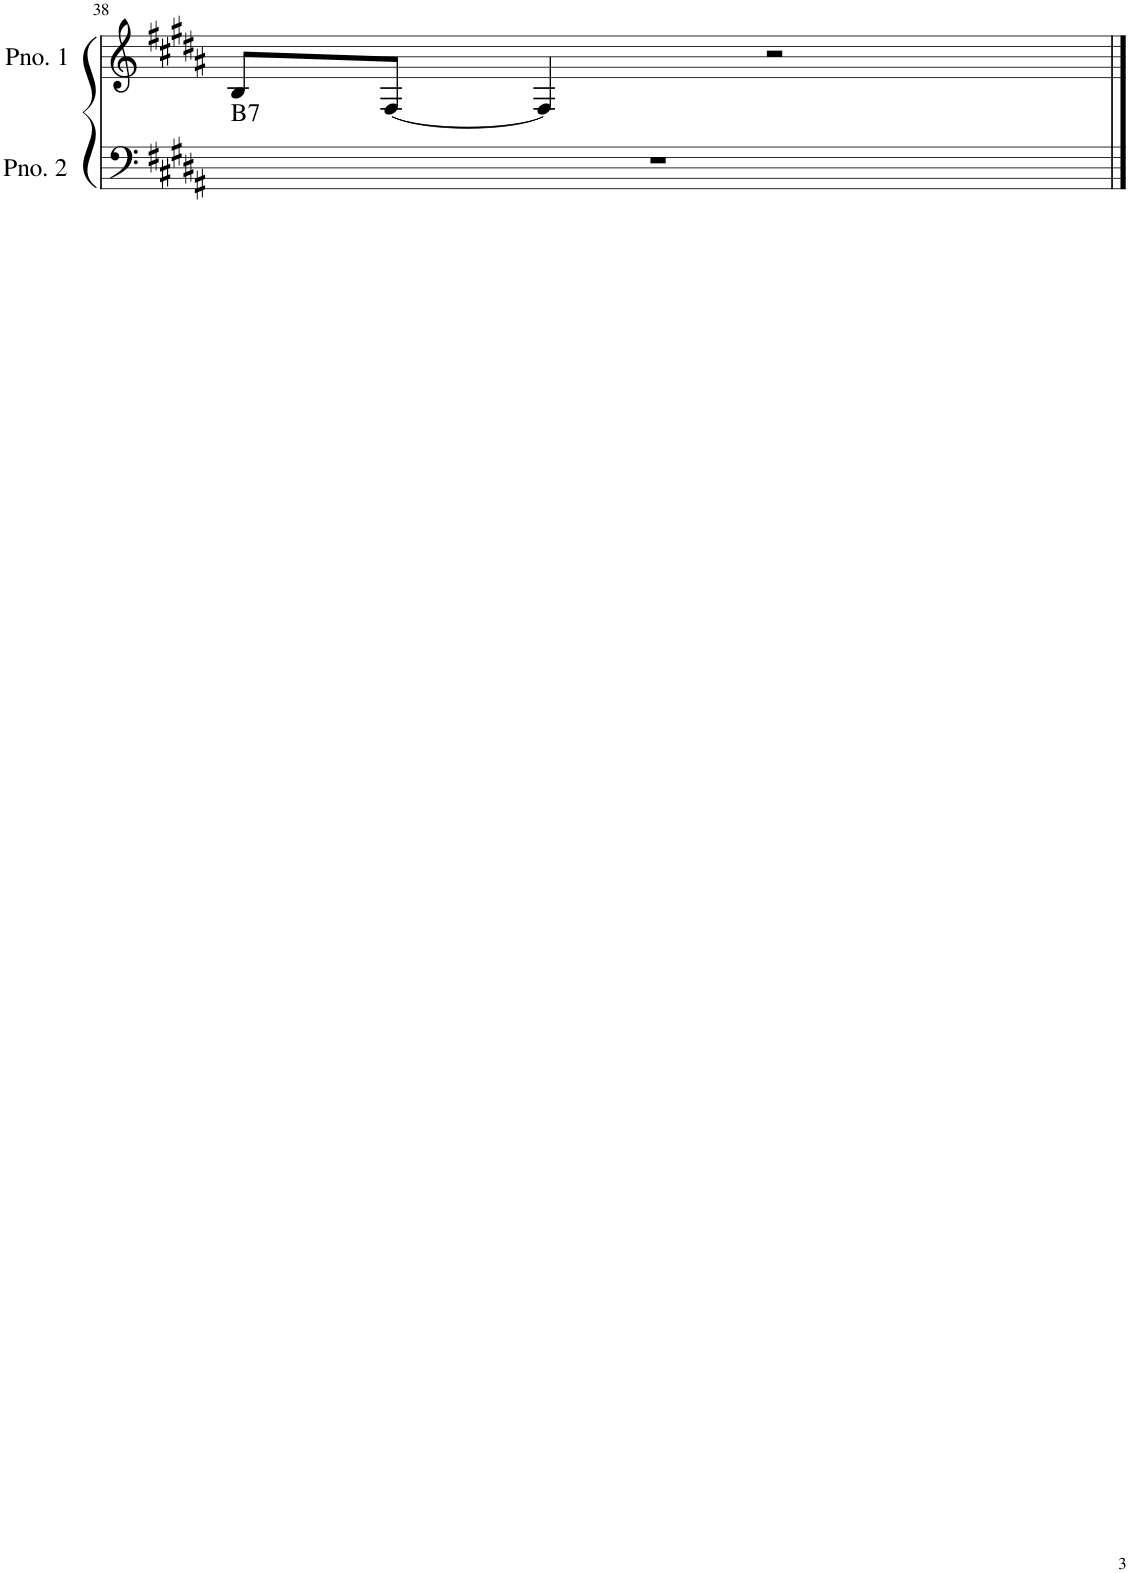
**kern	**harte	**kern
*part2	*part2	*part1
*staff2	*	*staff1
*I"ピアノ 2	*	*I"ピアノ 1
!!LO:PB:g=z
*clefF4	*	*clefG2
*k[f#c#g#d#a#]	*	*k[f#c#g#d#a#]
*M4/4	*	*M4/4
=38	=38	=38
!	!LO:H:kt=7	!
1r	B:7	8B/L
.	.	[8F#/J
.	.	4F#/]
.	.	2r
==	==	==
*-	*-	*-
